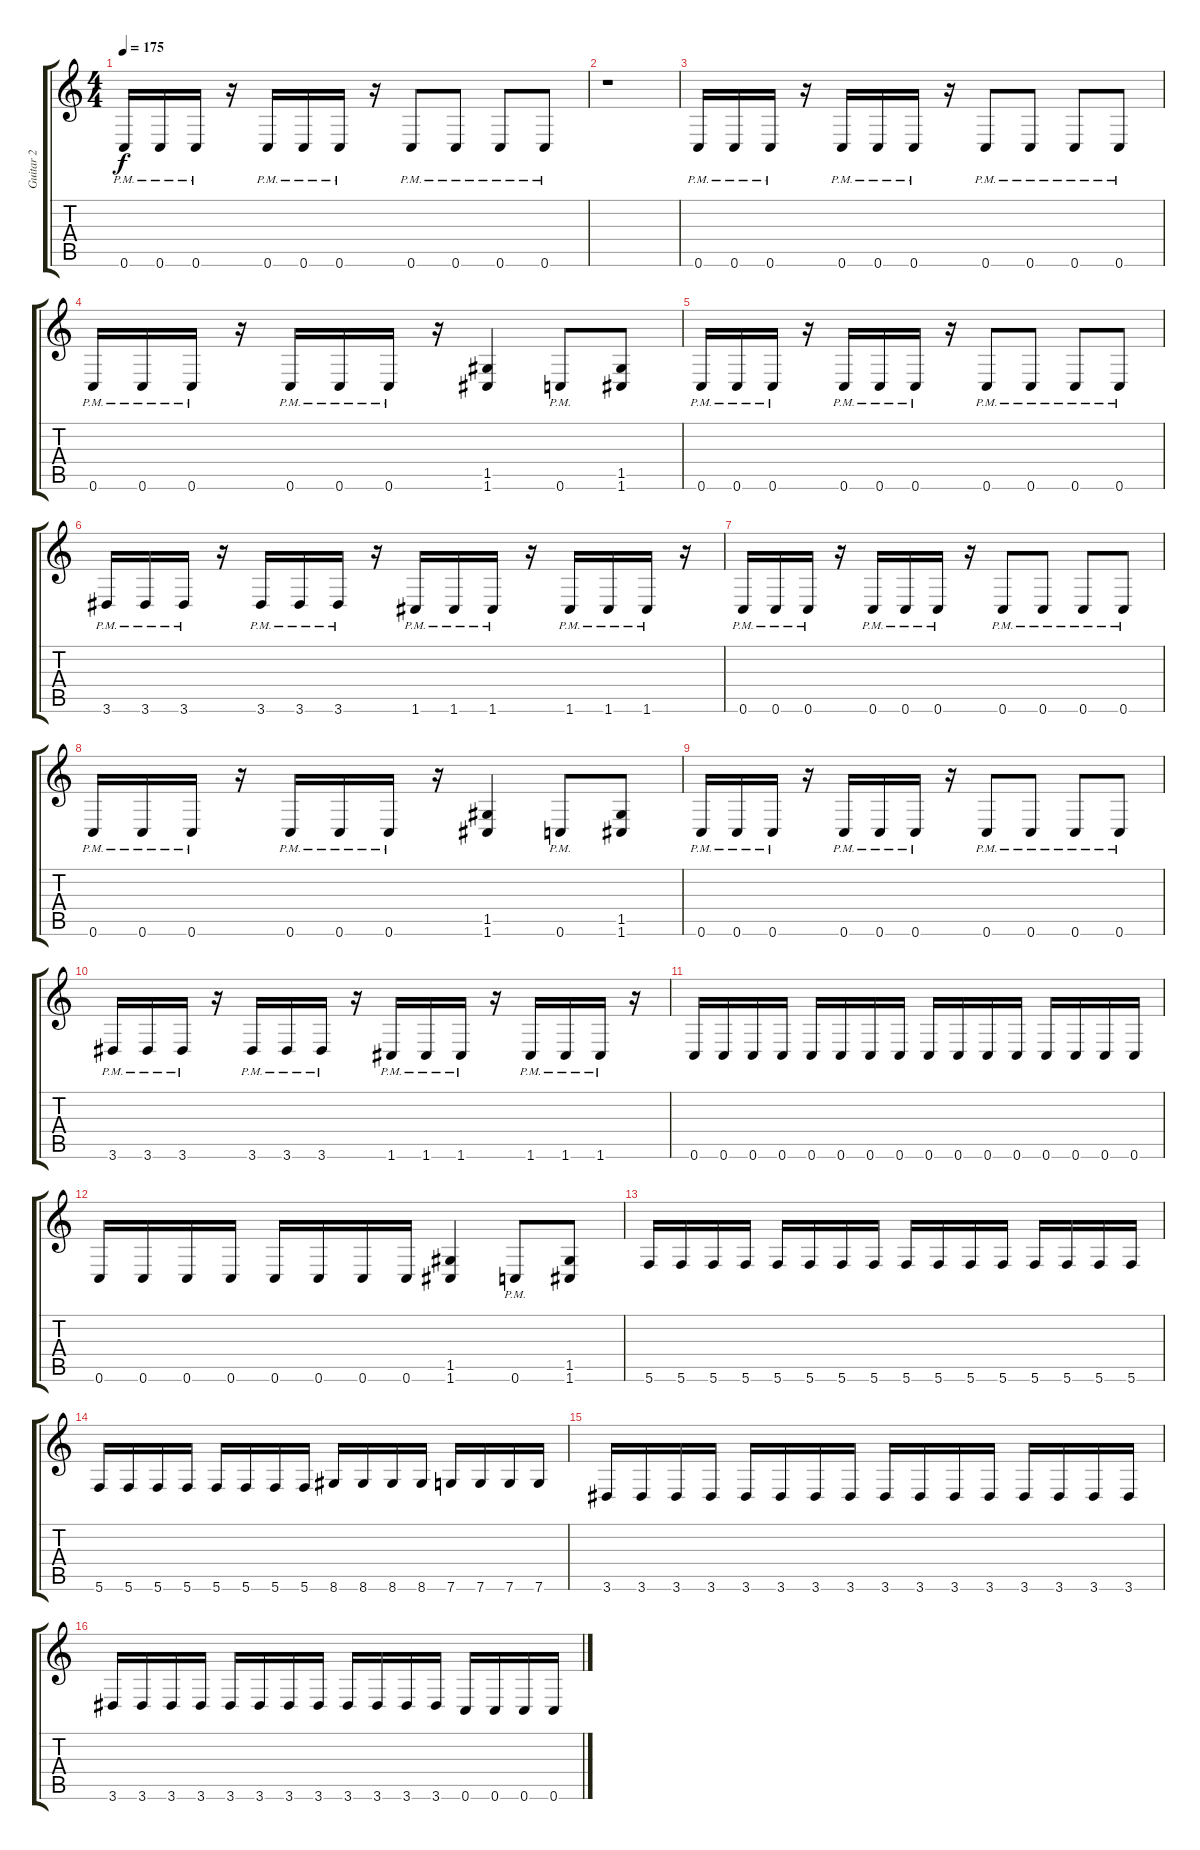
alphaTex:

\track ("Guitar 2" "Guitar 2") {instrument distortionguitar}
\staff {score tabs}
\tuning (D4 A3 F3 C3 G2 C2) {hide}
\ts (4 4)
\tempo 175
\clef g2
\ks c
0.6{pm}.16{dy f} 0.6{pm}.16 0.6{pm}.16 r.16 0.6{pm}.16 0.6{pm}.16 0.6{pm}.16 r.16 0.6{pm}.8 0.6{pm}.8 0.6{pm}.8 0.6{pm}.8 |
r.1 |
0.6{pm}.16 0.6{pm}.16 0.6{pm}.16 r.16 0.6{pm}.16 0.6{pm}.16 0.6{pm}.16 r.16 0.6{pm}.8 0.6{pm}.8 0.6{pm}.8 0.6{pm}.8 |
0.6{pm}.16 0.6{pm}.16 0.6{pm}.16 r.16 0.6{pm}.16 0.6{pm}.16 0.6{pm}.16 r.16 (1.5 1.6).4 0.6{pm}.8 (1.5 1.6).8 |
0.6{pm}.16 0.6{pm}.16 0.6{pm}.16 r.16 0.6{pm}.16 0.6{pm}.16 0.6{pm}.16 r.16 0.6{pm}.8 0.6{pm}.8 0.6{pm}.8 0.6{pm}.8 |
3.6{pm}.16 3.6{pm}.16 3.6{pm}.16 r.16 3.6{pm}.16 3.6{pm}.16 3.6{pm}.16 r.16 1.6{pm}.16 1.6{pm}.16 1.6{pm}.16 r.16 1.6{pm}.16 1.6{pm}.16 1.6{pm}.16 r.16 |
0.6{pm}.16 0.6{pm}.16 0.6{pm}.16 r.16 0.6{pm}.16 0.6{pm}.16 0.6{pm}.16 r.16 0.6{pm}.8 0.6{pm}.8 0.6{pm}.8 0.6{pm}.8 |
0.6{pm}.16 0.6{pm}.16 0.6{pm}.16 r.16 0.6{pm}.16 0.6{pm}.16 0.6{pm}.16 r.16 (1.5 1.6).4 0.6{pm}.8 (1.5 1.6).8 |
0.6{pm}.16 0.6{pm}.16 0.6{pm}.16 r.16 0.6{pm}.16 0.6{pm}.16 0.6{pm}.16 r.16 0.6{pm}.8 0.6{pm}.8 0.6{pm}.8 0.6{pm}.8 |
3.6{pm}.16 3.6{pm}.16 3.6{pm}.16 r.16 3.6{pm}.16 3.6{pm}.16 3.6{pm}.16 r.16 1.6{pm}.16 1.6{pm}.16 1.6{pm}.16 r.16 1.6{pm}.16 1.6{pm}.16 1.6{pm}.16 r.16 |
0.6.16 0.6.16 0.6.16 0.6.16 0.6.16 0.6.16 0.6.16 0.6.16 0.6.16 0.6.16 0.6.16 0.6.16 0.6.16 0.6.16 0.6.16 0.6.16 |
0.6.16 0.6.16 0.6.16 0.6.16 0.6.16 0.6.16 0.6.16 0.6.16 (1.5 1.6).4 0.6{pm}.8 (1.5 1.6).8 |
5.6.16 5.6.16 5.6.16 5.6.16 5.6.16 5.6.16 5.6.16 5.6.16 5.6.16 5.6.16 5.6.16 5.6.16 5.6.16 5.6.16 5.6.16 5.6.16 |
5.6.16 5.6.16 5.6.16 5.6.16 5.6.16 5.6.16 5.6.16 5.6.16 8.6.16 8.6.16 8.6.16 8.6.16 7.6.16 7.6.16 7.6.16 7.6.16 |
3.6.16 3.6.16 3.6.16 3.6.16 3.6.16 3.6.16 3.6.16 3.6.16 3.6.16 3.6.16 3.6.16 3.6.16 3.6.16 3.6.16 3.6.16 3.6.16 |
3.6.16 3.6.16 3.6.16 3.6.16 3.6.16 3.6.16 3.6.16 3.6.16 3.6.16 3.6.16 3.6.16 3.6.16 0.6.16 0.6.16 0.6.16 0.6.16
